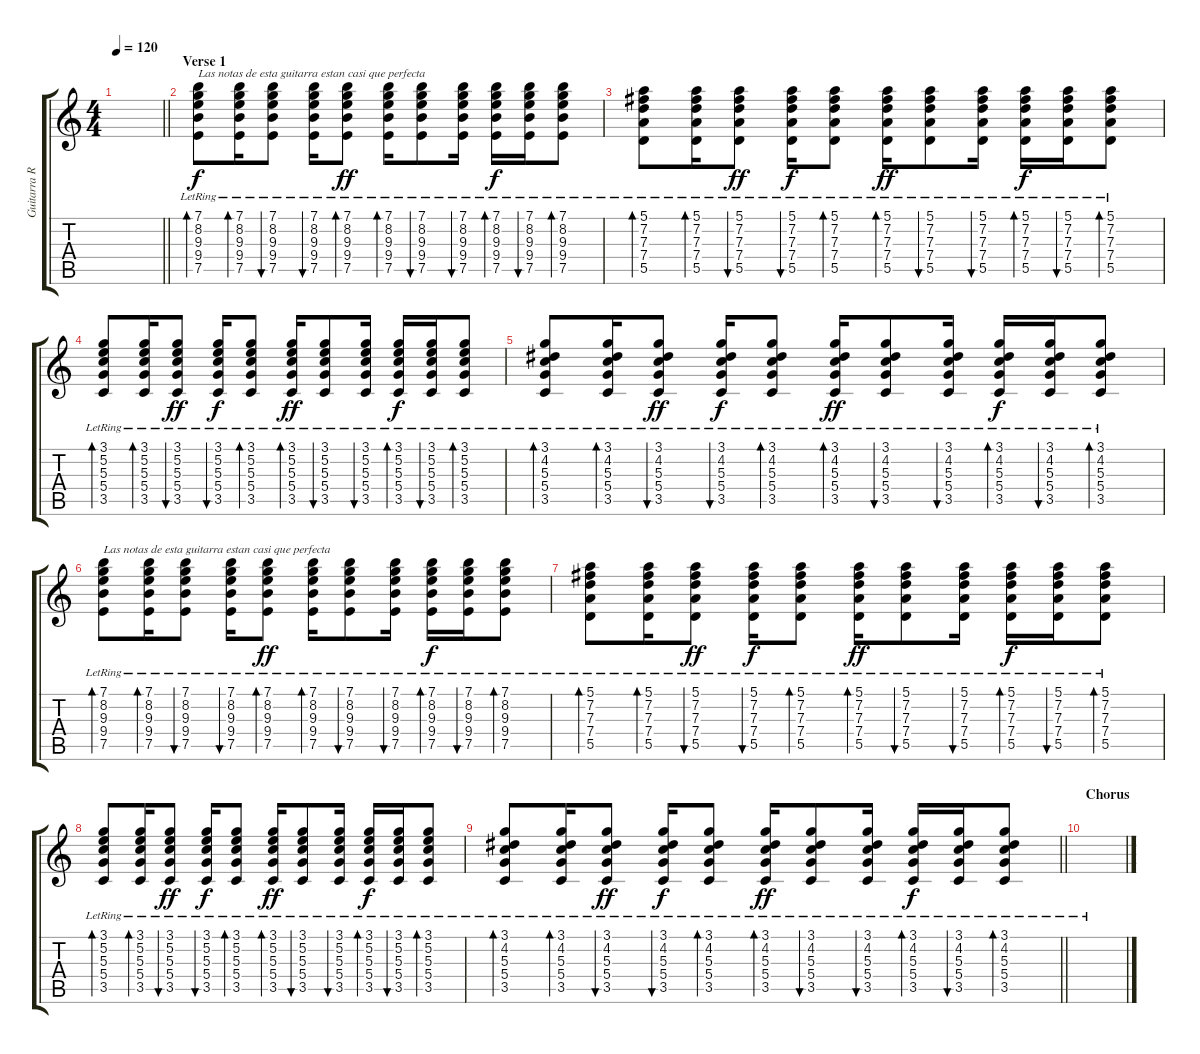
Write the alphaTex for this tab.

\track ("Guitarra Ritmica" "Guitarra R") {instrument electricguitarclean}
\staff {score tabs}
\tuning (E4 B3 G3 D3 A2 E2) {hide}
\ts (4 4)
\tempo 120
\clef g2
\barLineRight lightlight
\ks c
|
\section ("" "Verse 1")
(7.1{lr} 8.2{lr} 9.3{lr} 9.4{lr} 7.5{lr}).8{bd 60 txt "Las notas de esta guitarra estan casi que perfecta"} (7.1{lr} 8.2{lr} 9.3{lr} 9.4{lr} 7.5{lr}).16{bd 60} (7.1{lr} 8.2{lr} 9.3{lr} 9.4{lr} 7.5{lr}).8{bu 60} (7.1{lr} 8.2{lr} 9.3{lr} 9.4{lr} 7.5{lr}).16{bu 60} (7.1{lr} 8.2{lr} 9.3{lr} 9.4{lr} 7.5{lr}).8{bd 60 dy ff} (7.1{lr} 8.2{lr} 9.3{lr} 9.4{lr} 7.5{lr}).16{bd 60} (7.1{lr} 8.2{lr} 9.3{lr} 9.4{lr} 7.5{lr}).8{bu 60} (7.1{lr} 8.2{lr} 9.3{lr} 9.4{lr} 7.5{lr}).16{bu 60} (7.1{lr} 8.2{lr} 9.3{lr} 9.4{lr} 7.5{lr}).16{bd 60 dy f} (7.1{lr} 8.2{lr} 9.3{lr} 9.4{lr} 7.5{lr}).16{bu 60} (7.1{lr} 8.2{lr} 9.3{lr} 9.4{lr} 7.5{lr}).8{bd 60} |
(5.1{lr} 7.2{lr} 7.3{lr} 7.4{lr} 5.5{lr}).8{bd 60} (5.1{lr} 7.2{lr} 7.3{lr} 7.4{lr} 5.5{lr}).16{bd 60} (5.1{lr} 7.2{lr} 7.3{lr} 7.4{lr} 5.5{lr}).8{bu 60 dy ff} (5.1{lr} 7.2{lr} 7.3{lr} 7.4{lr} 5.5{lr}).16{bu 60 dy f} (5.1{lr} 7.2{lr} 7.3{lr} 7.4{lr} 5.5{lr}).8{bd 60} (5.1{lr} 7.2{lr} 7.3{lr} 7.4{lr} 5.5{lr}).16{bd 60 dy ff} (5.1{lr} 7.2{lr} 7.3{lr} 7.4{lr} 5.5{lr}).8{bu 60} (5.1{lr} 7.2{lr} 7.3{lr} 7.4{lr} 5.5{lr}).16{bu 60} (5.1{lr} 7.2{lr} 7.3{lr} 7.4{lr} 5.5{lr}).16{bd 60 dy f} (5.1{lr} 7.2{lr} 7.3{lr} 7.4{lr} 5.5{lr}).16{bu 60} (5.1{lr} 7.2{lr} 7.3{lr} 7.4{lr} 5.5{lr}).8{bd 60} |
(3.1{lr} 5.2{lr} 5.3{lr} 5.4{lr} 3.5{lr}).8{bd 60} (3.1{lr} 5.2{lr} 5.3{lr} 5.4{lr} 3.5{lr}).16{bd 60} (3.1{lr} 5.2{lr} 5.3{lr} 5.4{lr} 3.5{lr}).8{bu 60 dy ff} (3.1{lr} 5.2{lr} 5.3{lr} 5.4{lr} 3.5{lr}).16{bu 60 dy f} (3.1{lr} 5.2{lr} 5.3{lr} 5.4{lr} 3.5{lr}).8{bd 60} (3.1{lr} 5.2{lr} 5.3{lr} 5.4{lr} 3.5{lr}).16{bd 60 dy ff} (3.1{lr} 5.2{lr} 5.3{lr} 5.4{lr} 3.5{lr}).8{bu 60} (3.1{lr} 5.2{lr} 5.3{lr} 5.4{lr} 3.5{lr}).16{bu 60} (3.1{lr} 5.2{lr} 5.3{lr} 5.4{lr} 3.5{lr}).16{bd 60 dy f} (3.1{lr} 5.2{lr} 5.3{lr} 5.4{lr} 3.5{lr}).16{bu 60} (3.1{lr} 5.2{lr} 5.3{lr} 5.4{lr} 3.5{lr}).8{bd 60} |
(3.1{lr} 4.2{lr} 5.3{lr} 5.4{lr} 3.5{lr}).8{bd 60} (3.1{lr} 4.2{lr} 5.3{lr} 5.4{lr} 3.5{lr}).16{bd 60} (3.1{lr} 4.2{lr} 5.3{lr} 5.4{lr} 3.5{lr}).8{bu 60 dy ff} (3.1{lr} 4.2{lr} 5.3{lr} 5.4{lr} 3.5{lr}).16{bu 60 dy f} (3.1{lr} 4.2{lr} 5.3{lr} 5.4{lr} 3.5{lr}).8{bd 60} (3.1{lr} 4.2{lr} 5.3{lr} 5.4{lr} 3.5{lr}).16{bd 60 dy ff} (3.1{lr} 4.2{lr} 5.3{lr} 5.4{lr} 3.5{lr}).8{bu 60} (3.1{lr} 4.2{lr} 5.3{lr} 5.4{lr} 3.5{lr}).16{bu 60} (3.1{lr} 4.2{lr} 5.3{lr} 5.4{lr} 3.5{lr}).16{bd 60 dy f} (3.1{lr} 4.2{lr} 5.3{lr} 5.4{lr} 3.5{lr}).16{bu 60} (3.1{lr} 4.2{lr} 5.3{lr} 5.4{lr} 3.5{lr}).8{bd 60} |
(7.1{lr} 8.2{lr} 9.3{lr} 9.4{lr} 7.5{lr}).8{bd 60 txt "Las notas de esta guitarra estan casi que perfecta"} (7.1{lr} 8.2{lr} 9.3{lr} 9.4{lr} 7.5{lr}).16{bd 60} (7.1{lr} 8.2{lr} 9.3{lr} 9.4{lr} 7.5{lr}).8{bu 60} (7.1{lr} 8.2{lr} 9.3{lr} 9.4{lr} 7.5{lr}).16{bu 60} (7.1{lr} 8.2{lr} 9.3{lr} 9.4{lr} 7.5{lr}).8{bd 60 dy ff} (7.1{lr} 8.2{lr} 9.3{lr} 9.4{lr} 7.5{lr}).16{bd 60} (7.1{lr} 8.2{lr} 9.3{lr} 9.4{lr} 7.5{lr}).8{bu 60} (7.1{lr} 8.2{lr} 9.3{lr} 9.4{lr} 7.5{lr}).16{bu 60} (7.1{lr} 8.2{lr} 9.3{lr} 9.4{lr} 7.5{lr}).16{bd 60 dy f} (7.1{lr} 8.2{lr} 9.3{lr} 9.4{lr} 7.5{lr}).16{bu 60} (7.1{lr} 8.2{lr} 9.3{lr} 9.4{lr} 7.5{lr}).8{bd 60} |
(5.1{lr} 7.2{lr} 7.3{lr} 7.4{lr} 5.5{lr}).8{bd 60} (5.1{lr} 7.2{lr} 7.3{lr} 7.4{lr} 5.5{lr}).16{bd 60} (5.1{lr} 7.2{lr} 7.3{lr} 7.4{lr} 5.5{lr}).8{bu 60 dy ff} (5.1{lr} 7.2{lr} 7.3{lr} 7.4{lr} 5.5{lr}).16{bu 60 dy f} (5.1{lr} 7.2{lr} 7.3{lr} 7.4{lr} 5.5{lr}).8{bd 60} (5.1{lr} 7.2{lr} 7.3{lr} 7.4{lr} 5.5{lr}).16{bd 60 dy ff} (5.1{lr} 7.2{lr} 7.3{lr} 7.4{lr} 5.5{lr}).8{bu 60} (5.1{lr} 7.2{lr} 7.3{lr} 7.4{lr} 5.5{lr}).16{bu 60} (5.1{lr} 7.2{lr} 7.3{lr} 7.4{lr} 5.5{lr}).16{bd 60 dy f} (5.1{lr} 7.2{lr} 7.3{lr} 7.4{lr} 5.5{lr}).16{bu 60} (5.1{lr} 7.2{lr} 7.3{lr} 7.4{lr} 5.5{lr}).8{bd 60} |
(3.1{lr} 5.2{lr} 5.3{lr} 5.4{lr} 3.5{lr}).8{bd 60} (3.1{lr} 5.2{lr} 5.3{lr} 5.4{lr} 3.5{lr}).16{bd 60} (3.1{lr} 5.2{lr} 5.3{lr} 5.4{lr} 3.5{lr}).8{bu 60 dy ff} (3.1{lr} 5.2{lr} 5.3{lr} 5.4{lr} 3.5{lr}).16{bu 60 dy f} (3.1{lr} 5.2{lr} 5.3{lr} 5.4{lr} 3.5{lr}).8{bd 60} (3.1{lr} 5.2{lr} 5.3{lr} 5.4{lr} 3.5{lr}).16{bd 60 dy ff} (3.1{lr} 5.2{lr} 5.3{lr} 5.4{lr} 3.5{lr}).8{bu 60} (3.1{lr} 5.2{lr} 5.3{lr} 5.4{lr} 3.5{lr}).16{bu 60} (3.1{lr} 5.2{lr} 5.3{lr} 5.4{lr} 3.5{lr}).16{bd 60 dy f} (3.1{lr} 5.2{lr} 5.3{lr} 5.4{lr} 3.5{lr}).16{bu 60} (3.1{lr} 5.2{lr} 5.3{lr} 5.4{lr} 3.5{lr}).8{bd 60} |
\barLineRight lightlight
(3.1{lr} 4.2{lr} 5.3{lr} 5.4{lr} 3.5{lr}).8{bd 60} (3.1{lr} 4.2{lr} 5.3{lr} 5.4{lr} 3.5{lr}).16{bd 60} (3.1{lr} 4.2{lr} 5.3{lr} 5.4{lr} 3.5{lr}).8{bu 60 dy ff} (3.1{lr} 4.2{lr} 5.3{lr} 5.4{lr} 3.5{lr}).16{bu 60 dy f} (3.1{lr} 4.2{lr} 5.3{lr} 5.4{lr} 3.5{lr}).8{bd 60} (3.1{lr} 4.2{lr} 5.3{lr} 5.4{lr} 3.5{lr}).16{bd 60 dy ff} (3.1{lr} 4.2{lr} 5.3{lr} 5.4{lr} 3.5{lr}).8{bu 60} (3.1{lr} 4.2{lr} 5.3{lr} 5.4{lr} 3.5{lr}).16{bu 60} (3.1{lr} 4.2{lr} 5.3{lr} 5.4{lr} 3.5{lr}).16{bd 60 dy f} (3.1{lr} 4.2{lr} 5.3{lr} 5.4{lr} 3.5{lr}).16{bu 60} (3.1{lr} 4.2{lr} 5.3{lr} 5.4{lr} 3.5{lr}).8{bd 60} |
\section ("" "Chorus")
